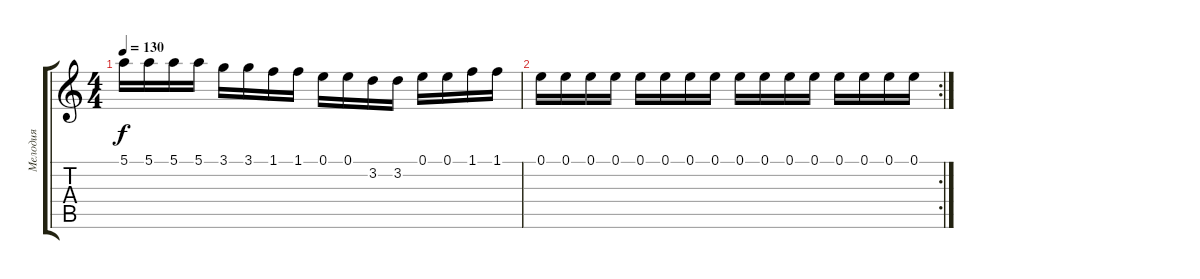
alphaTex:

\track ("Мелодия" "Мелодия") {instrument acousticguitarnylon}
\staff {score tabs}
\tuning (E4 B3 G3 D3 A2 E2) {hide}
\ts (4 4)
\tempo 130
\clef g2
\ks c
5.1.16{dy f} 5.1.16 5.1.16 5.1.16 3.1.16 3.1.16 1.1.16 1.1.16 0.1.16 0.1.16 3.2.16 3.2.16 0.1.16 0.1.16 1.1.16 1.1.16 |
\rc 2
0.1.16 0.1.16 0.1.16 0.1.16 0.1.16 0.1.16 0.1.16 0.1.16 0.1.16 0.1.16 0.1.16 0.1.16 0.1.16 0.1.16 0.1.16 0.1.16
